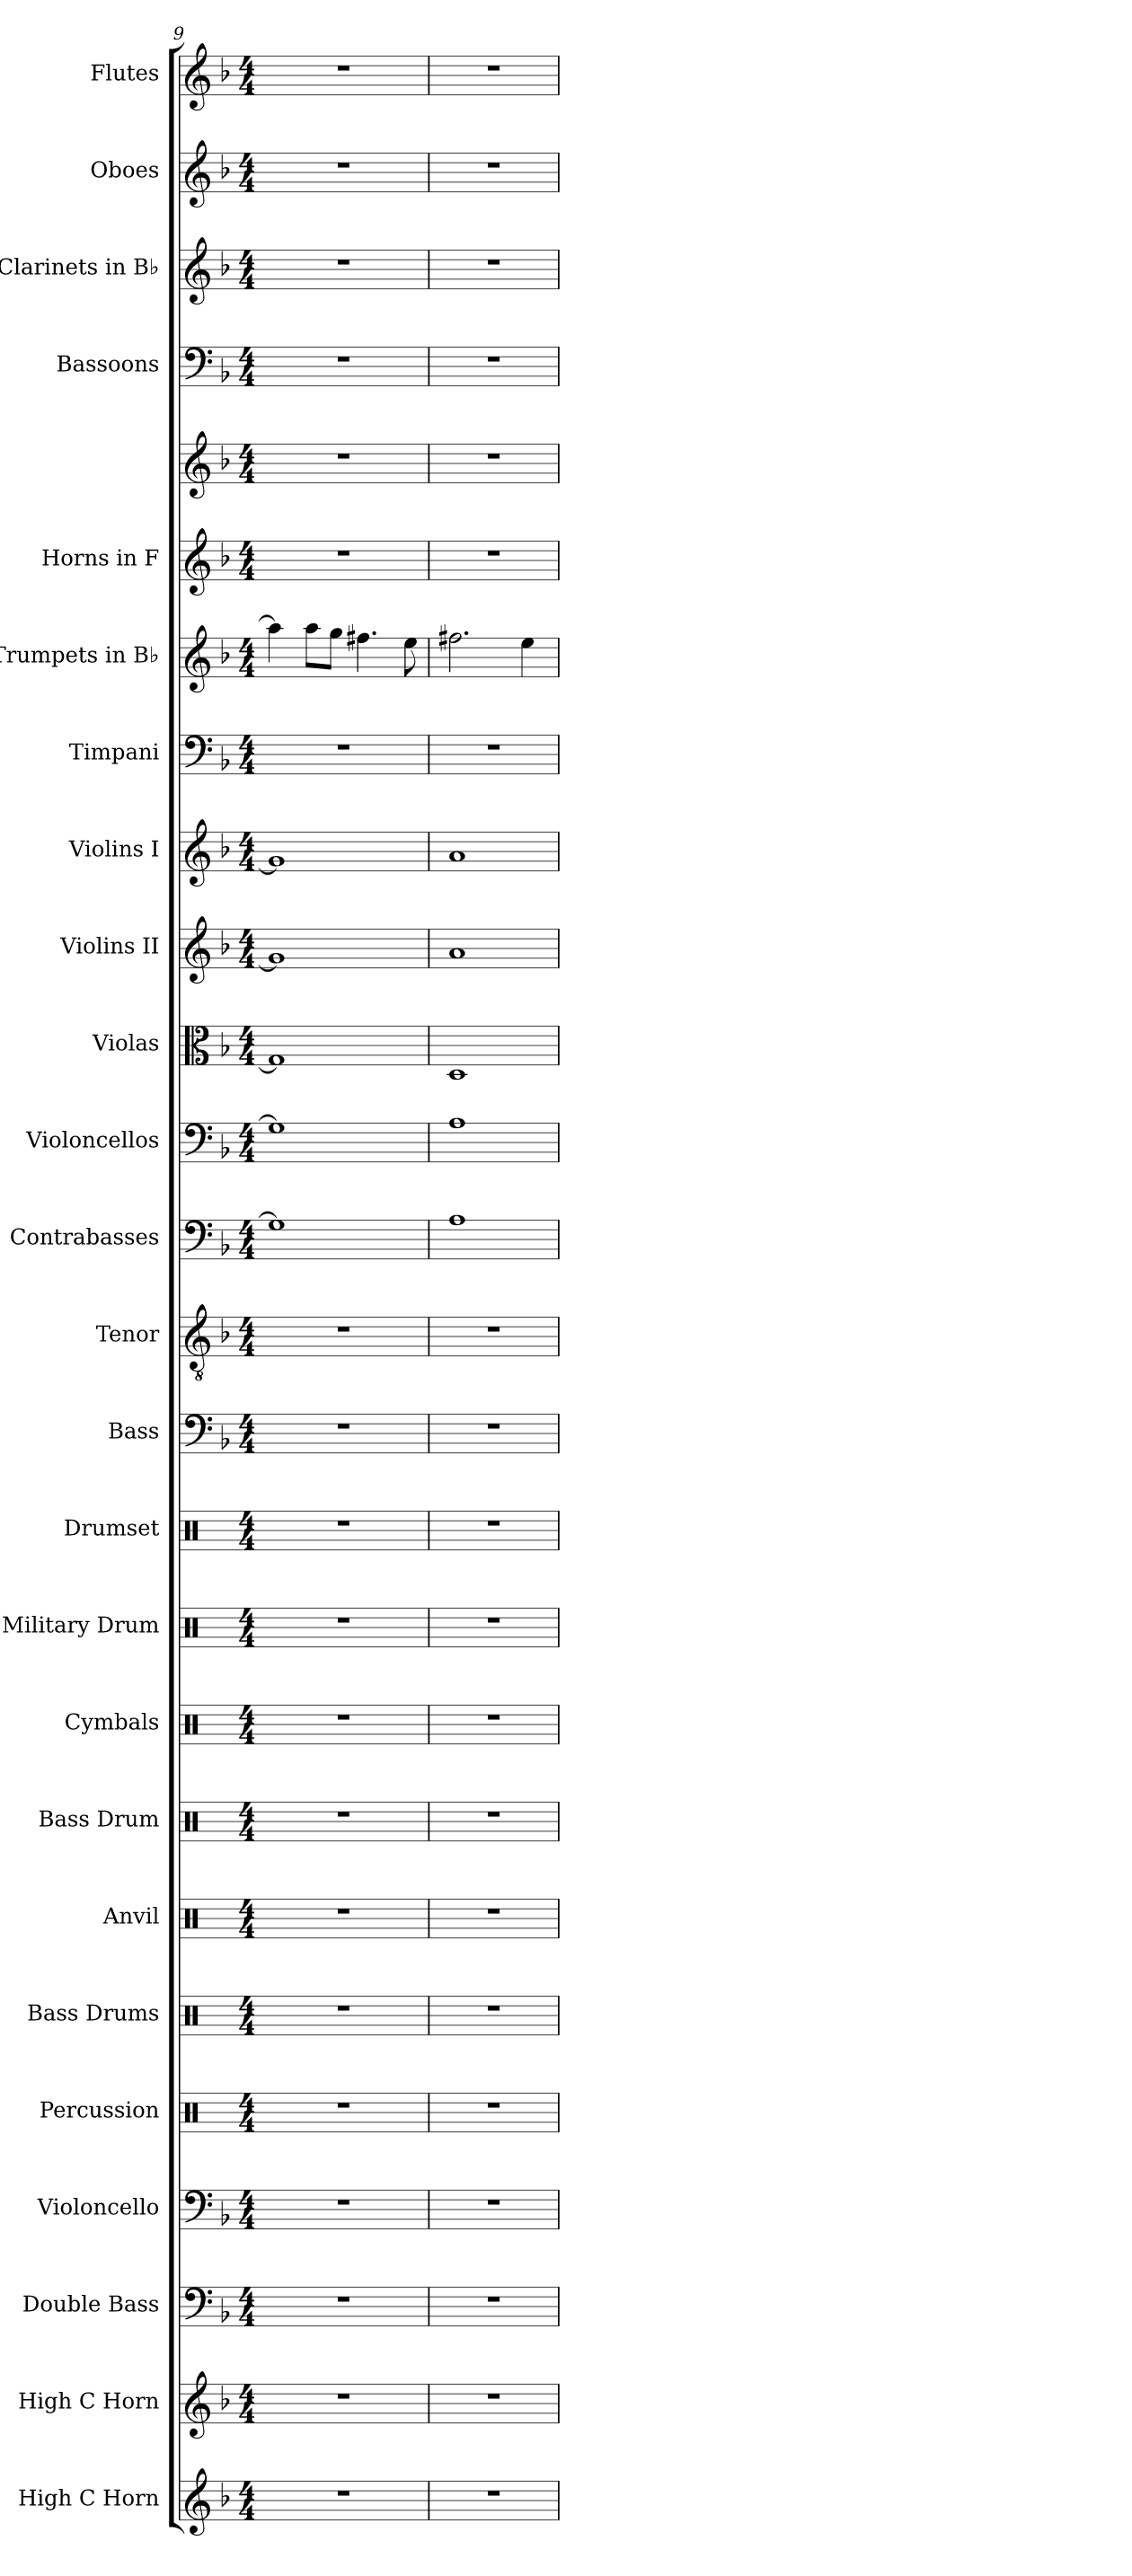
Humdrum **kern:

**kern	**kern	**kern	**kern	**kern	**kern	**kern	**kern	**kern	**kern	**kern	**kern	**kern	**kern	**kern	**kern	**kern	**kern	**kern	**kern	**kern	**kern	**kern	**kern	**kern	**kern
*part25	*part24	*part23	*part22	*part21	*part20	*part19	*part18	*part17	*part16	*part15	*part14	*part13	*part12	*part11	*part10	*part9	*part8	*part7	*part6	*part5	*part5	*part4	*part3	*part2	*part1
*staff26	*staff25	*staff24	*staff23	*staff22	*staff21	*staff20	*staff19	*staff18	*staff17	*staff16	*staff15	*staff14	*staff13	*staff12	*staff11	*staff10	*staff9	*staff8	*staff7	*staff6	*staff5	*staff4	*staff3	*staff2	*staff1
*I"High C Horn	*I"High C Horn	*I"Double Bass	*I"Violoncello	*I"Percussion	*I"Bass Drums	*I"Anvil	*I"Bass Drum	*I"Cymbals	*I"Military Drum	*I"Drumset	*I"Bass	*I"Tenor	*I"Contrabasses	*I"Violoncellos	*I"Violas	*I"Violins II	*I"Violins I	*I"Timpani	*I"Trumpets in B♭	*I"Horns in F	*	*I"Bassoons	*I"Clarinets in B♭	*I"Oboes	*I"Flutes
*I'H. C Hn.	*I'H. C Hn.	*I'Db.	*I'Vc.	*I'Perc.	*I'B.D.	*I'Anv.	*I'B. Dr.	*I'Cym.	*I'Mil. Dr.	*I'Drs.	*I'B.	*I'T.	*I'Cb.	*I'Vc.	*I'Vla.	*I'Vln. II	*I'Vln. I	*I'Timp.	*	*	*	*I'Bsn.	*	*I'Ob.	*I'Fl.
*clefG2	*clefG2	*clefF4	*clefF4	*clefX	*clefX	*clefX	*clefX	*clefX	*clefX	*clefX	*clefF4	*clefGv2	*clefF4	*clefF4	*clefC3	*clefG2	*clefG2	*clefF4	*clefG2	*clefG2	*clefG2	*clefF4	*clefG2	*clefG2	*clefG2
*ITrd7c12	*ITrd7c12	*ITrd7c12	*	*	*	*	*	*	*	*	*	*	*ITrd7c12	*	*	*	*	*	*ITrd1c2	*ITrd4c7	*ITrd4c7	*	*ITrd1c2	*	*
*k[b-]	*k[b-]	*k[b-]	*k[b-]	*k[]	*k[]	*k[]	*k[]	*k[]	*k[]	*k[]	*k[b-]	*k[b-]	*k[b-]	*k[b-]	*k[b-]	*k[b-]	*k[b-]	*k[b-]	*k[b-e-a-]	*k[b-e-]	*k[b-e-]	*k[b-]	*k[b-e-a-]	*k[b-]	*k[b-]
*M4/4	*M4/4	*M4/4	*M4/4	*M4/4	*M4/4	*M4/4	*M4/4	*M4/4	*M4/4	*M4/4	*M4/4	*M4/4	*M4/4	*M4/4	*M4/4	*M4/4	*M4/4	*M4/4	*M4/4	*M4/4	*M4/4	*M4/4	*M4/4	*M4/4	*M4/4
=9	=9	=9	=9	=9	=9	=9	=9	=9	=9	=9	=9	=9	=9	=9	=9	=9	=9	=9	=9	=9	=9	=9	=9	=9	=9
1r	1r	1r	1r	1r	1r	1r	1r	1r	1r	1r	1r	1r	1GG]	1G]	1G]	1g]	1g]	1r	4gg\]	1r	1r	1r	1r	1r	1r
.	.	.	.	.	.	.	.	.	.	.	.	.	.	.	.	.	.	.	8gg\L	.	.	.	.	.	.
.	.	.	.	.	.	.	.	.	.	.	.	.	.	.	.	.	.	.	8ff\J	.	.	.	.	.	.
.	.	.	.	.	.	.	.	.	.	.	.	.	.	.	.	.	.	.	4.een\	.	.	.	.	.	.
.	.	.	.	.	.	.	.	.	.	.	.	.	.	.	.	.	.	.	8dd\	.	.	.	.	.	.
=10	=10	=10	=10	=10	=10	=10	=10	=10	=10	=10	=10	=10	=10	=10	=10	=10	=10	=10	=10	=10	=10	=10	=10	=10	=10
1r	1r	1r	1r	1r	1r	1r	1r	1r	1r	1r	1r	1r	1AA	1A	1D	1a	1a	1r	2.een\	1r	1r	1r	1r	1r	1r
.	.	.	.	.	.	.	.	.	.	.	.	.	.	.	.	.	.	.	4dd\	.	.	.	.	.	.
=	=	=	=	=	=	=	=	=	=	=	=	=	=	=	=	=	=	=	=	=	=	=	=	=	=
*-	*-	*-	*-	*-	*-	*-	*-	*-	*-	*-	*-	*-	*-	*-	*-	*-	*-	*-	*-	*-	*-	*-	*-	*-	*-
